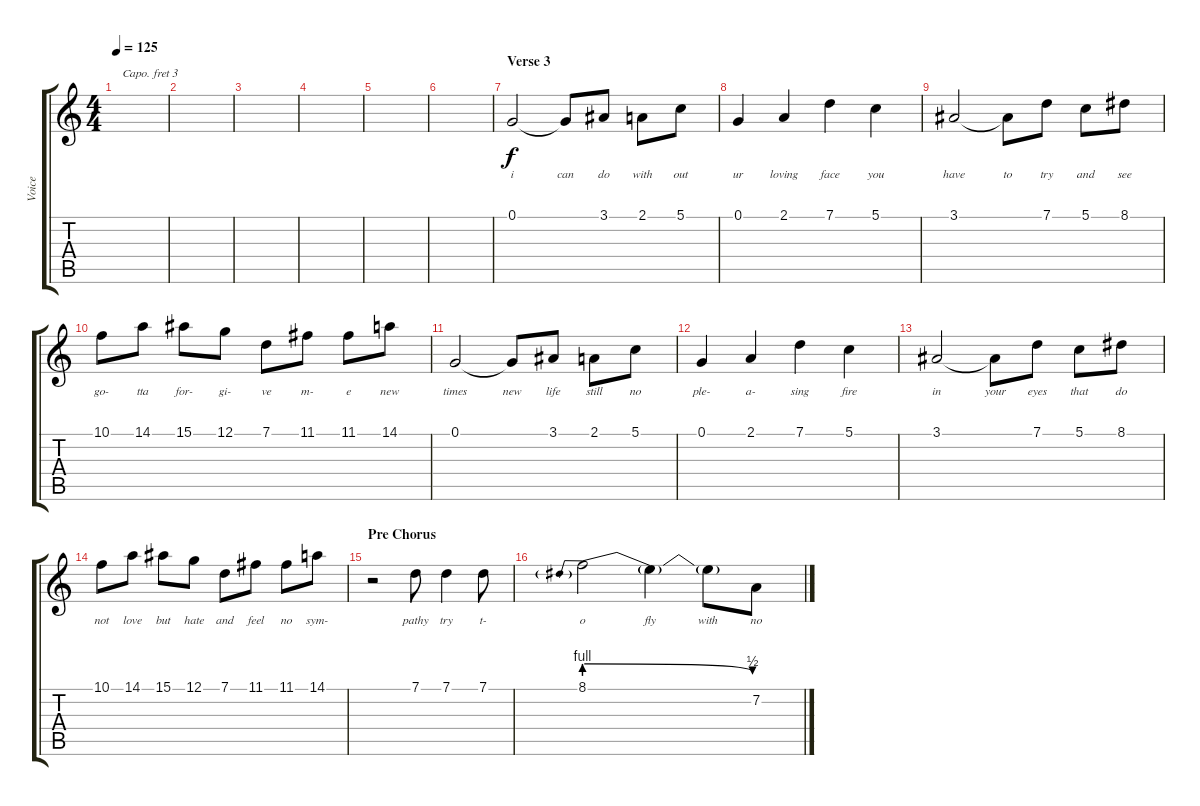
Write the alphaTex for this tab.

\track ("Voice" "Voice") {instrument flute}
\staff {score tabs}
\capo 3
\tuning (E4 B3 G3 D3 A2 E2) {hide}
\ts (4 4)
\tempo 125
\clef g2
\ks c
|
|
|
|
|
|
\section ("" "Verse 3")
0.1.2{lyrics (0 "i") lyrics (1 "") lyrics (2 "") lyrics (3 "") lyrics (4 "")} 0.1{t}.8{lyrics (0 "can") lyrics (1 "") lyrics (2 "") lyrics (3 "") lyrics (4 "")} 3.1.8{lyrics (0 "do") lyrics (1 "") lyrics (2 "") lyrics (3 "") lyrics (4 "")} 2.1.8{lyrics (0 "with") lyrics (1 "") lyrics (2 "") lyrics (3 "") lyrics (4 "")} 5.1.8{lyrics (0 "out") lyrics (1 "") lyrics (2 "") lyrics (3 "") lyrics (4 "")} |
0.1.4{lyrics (0 "ur") lyrics (1 "") lyrics (2 "") lyrics (3 "") lyrics (4 "")} 2.1.4{lyrics (0 "loving") lyrics (1 "") lyrics (2 "") lyrics (3 "") lyrics (4 "")} 7.1.4{lyrics (0 "face") lyrics (1 "") lyrics (2 "") lyrics (3 "") lyrics (4 "")} 5.1.4{lyrics (0 "you") lyrics (1 "") lyrics (2 "") lyrics (3 "") lyrics (4 "")} |
3.1.2{lyrics (0 "have") lyrics (1 "") lyrics (2 "") lyrics (3 "") lyrics (4 "")} 3.1{t}.8{lyrics (0 "to") lyrics (1 "") lyrics (2 "") lyrics (3 "") lyrics (4 "")} 7.1.8{lyrics (0 "try") lyrics (1 "") lyrics (2 "") lyrics (3 "") lyrics (4 "")} 5.1.8{lyrics (0 "and") lyrics (1 "") lyrics (2 "") lyrics (3 "") lyrics (4 "")} 8.1.8{lyrics (0 "see") lyrics (1 "") lyrics (2 "") lyrics (3 "") lyrics (4 "")} |
10.1.8{lyrics (0 "go-") lyrics (1 "") lyrics (2 "") lyrics (3 "") lyrics (4 "")} 14.1.8{lyrics (0 "tta") lyrics (1 "") lyrics (2 "") lyrics (3 "") lyrics (4 "")} 15.1.8{lyrics (0 "for-") lyrics (1 "") lyrics (2 "") lyrics (3 "") lyrics (4 "")} 12.1.8{lyrics (0 "gi-") lyrics (1 "") lyrics (2 "") lyrics (3 "") lyrics (4 "")} 7.1.8{lyrics (0 "ve") lyrics (1 "") lyrics (2 "") lyrics (3 "") lyrics (4 "")} 11.1.8{lyrics (0 "m-") lyrics (1 "") lyrics (2 "") lyrics (3 "") lyrics (4 "")} 11.1.8{lyrics (0 "e") lyrics (1 "") lyrics (2 "") lyrics (3 "") lyrics (4 "")} 14.1.8{lyrics (0 "new") lyrics (1 "") lyrics (2 "") lyrics (3 "") lyrics (4 "")} |
0.1.2{lyrics (0 "times") lyrics (1 "") lyrics (2 "") lyrics (3 "") lyrics (4 "")} 0.1{t}.8{lyrics (0 "new") lyrics (1 "") lyrics (2 "") lyrics (3 "") lyrics (4 "")} 3.1.8{lyrics (0 "life") lyrics (1 "") lyrics (2 "") lyrics (3 "") lyrics (4 "")} 2.1.8{lyrics (0 "still") lyrics (1 "") lyrics (2 "") lyrics (3 "") lyrics (4 "")} 5.1.8{lyrics (0 "no") lyrics (1 "") lyrics (2 "") lyrics (3 "") lyrics (4 "")} |
0.1.4{lyrics (0 "ple-") lyrics (1 "") lyrics (2 "") lyrics (3 "") lyrics (4 "")} 2.1.4{lyrics (0 "a-") lyrics (1 "") lyrics (2 "") lyrics (3 "") lyrics (4 "")} 7.1.4{lyrics (0 "sing") lyrics (1 "") lyrics (2 "") lyrics (3 "") lyrics (4 "")} 5.1.4{lyrics (0 "fire") lyrics (1 "") lyrics (2 "") lyrics (3 "") lyrics (4 "")} |
3.1.2{lyrics (0 "in") lyrics (1 "") lyrics (2 "") lyrics (3 "") lyrics (4 "")} 3.1{t}.8{lyrics (0 "your") lyrics (1 "") lyrics (2 "") lyrics (3 "") lyrics (4 "")} 7.1.8{lyrics (0 "eyes") lyrics (1 "") lyrics (2 "") lyrics (3 "") lyrics (4 "")} 5.1.8{lyrics (0 "that") lyrics (1 "") lyrics (2 "") lyrics (3 "") lyrics (4 "")} 8.1.8{lyrics (0 "do") lyrics (1 "") lyrics (2 "") lyrics (3 "") lyrics (4 "")} |
10.1.8{lyrics (0 "not") lyrics (1 "") lyrics (2 "") lyrics (3 "") lyrics (4 "")} 14.1.8{lyrics (0 "love") lyrics (1 "") lyrics (2 "") lyrics (3 "") lyrics (4 "")} 15.1.8{lyrics (0 "but") lyrics (1 "") lyrics (2 "") lyrics (3 "") lyrics (4 "")} 12.1.8{lyrics (0 "hate") lyrics (1 "") lyrics (2 "") lyrics (3 "") lyrics (4 "")} 7.1.8{lyrics (0 "and") lyrics (1 "") lyrics (2 "") lyrics (3 "") lyrics (4 "")} 11.1.8{lyrics (0 "feel") lyrics (1 "") lyrics (2 "") lyrics (3 "") lyrics (4 "")} 11.1.8{lyrics (0 "no") lyrics (1 "") lyrics (2 "") lyrics (3 "") lyrics (4 "")} 14.1.8{lyrics (0 "sym-") lyrics (1 "") lyrics (2 "") lyrics (3 "") lyrics (4 "")} |
\section ("" "Pre Chorus")
r.2 7.1.8{lyrics (0 "pathy") lyrics (1 "") lyrics (2 "") lyrics (3 "") lyrics (4 "")} 7.1.4{lyrics (0 "try") lyrics (1 "") lyrics (2 "") lyrics (3 "") lyrics (4 "")} 7.1.8{lyrics (0 "t-") lyrics (1 "") lyrics (2 "") lyrics (3 "") lyrics (4 "")} |
8.1{be (prebendrelease 0 4 60 2)}.2{lyrics (0 "o") lyrics (1 "") lyrics (2 "") lyrics (3 "") lyrics (4 "")} 8.1{t}.4{lyrics (0 "fly") lyrics (1 "") lyrics (2 "") lyrics (3 "") lyrics (4 "")} 8.1{t}.8{lyrics (0 "with") lyrics (1 "") lyrics (2 "") lyrics (3 "") lyrics (4 "")} 7.2.8{lyrics (0 "no") lyrics (1 "") lyrics (2 "") lyrics (3 "") lyrics (4 "")}
